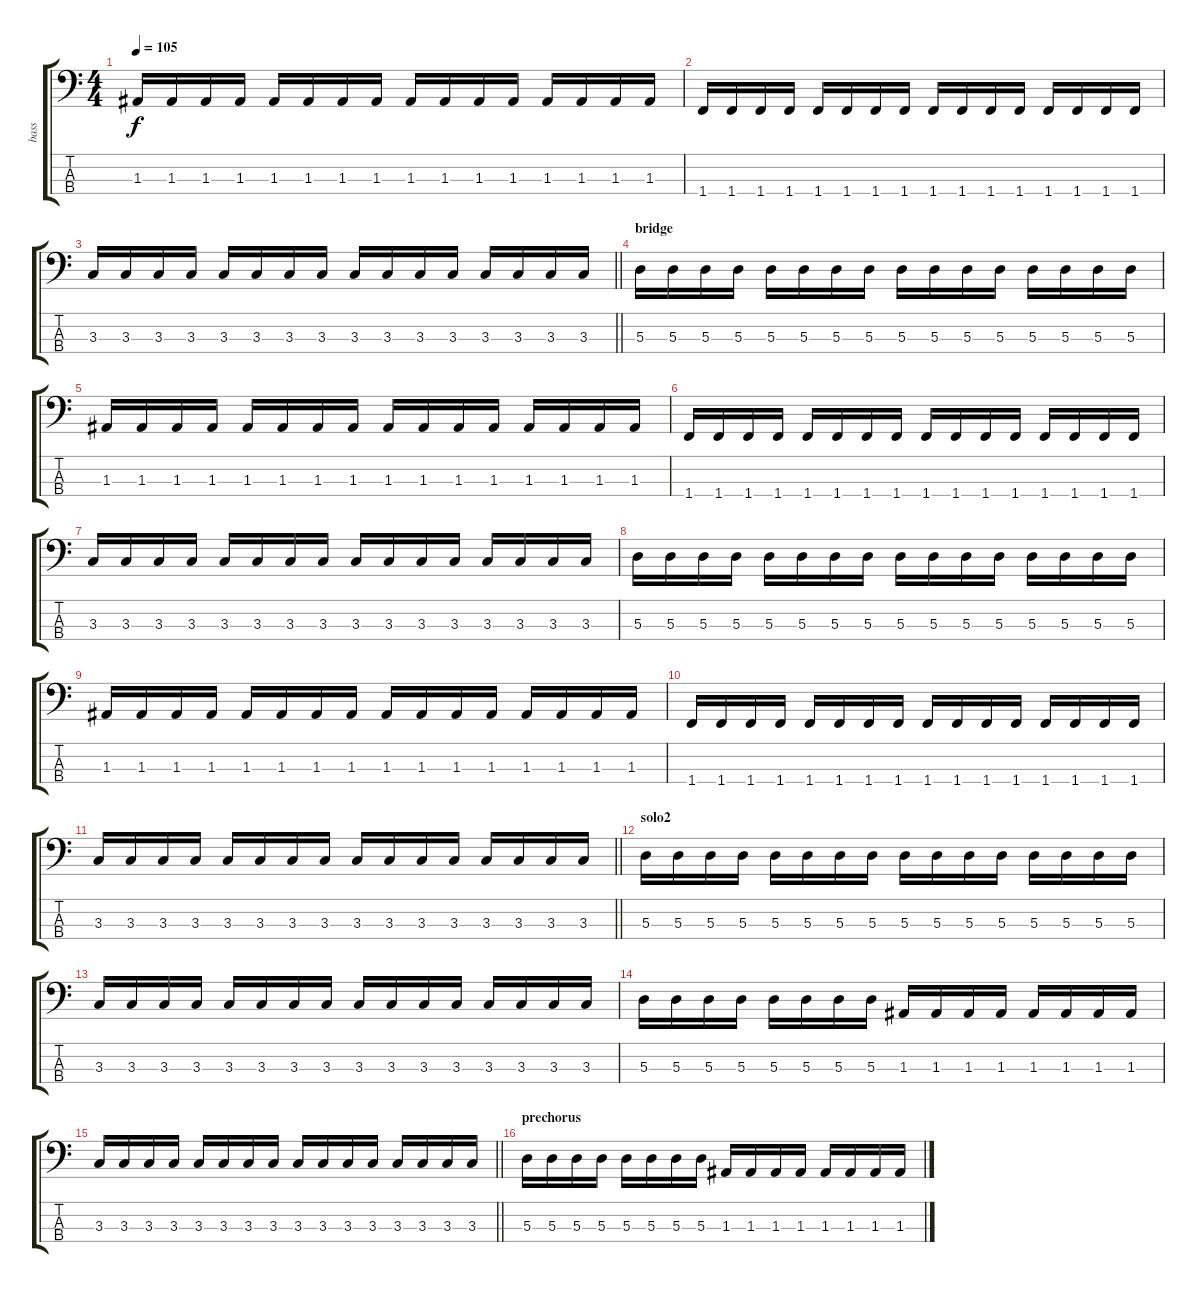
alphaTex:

\track ("bass" "bass") {instrument electricbasspick}
\staff {score tabs}
\tuning (G2 D2 A1 E1) {hide}
\ts (4 4)
\tempo 105
\clef f4
\ks c
1.3.16{dy f} 1.3.16 1.3.16 1.3.16 1.3.16 1.3.16 1.3.16 1.3.16 1.3.16 1.3.16 1.3.16 1.3.16 1.3.16 1.3.16 1.3.16 1.3.16 |
1.4.16 1.4.16 1.4.16 1.4.16 1.4.16 1.4.16 1.4.16 1.4.16 1.4.16 1.4.16 1.4.16 1.4.16 1.4.16 1.4.16 1.4.16 1.4.16 |
\barLineRight lightlight
3.3.16 3.3.16 3.3.16 3.3.16 3.3.16 3.3.16 3.3.16 3.3.16 3.3.16 3.3.16 3.3.16 3.3.16 3.3.16 3.3.16 3.3.16 3.3.16 |
\section ("" "bridge")
5.3.16 5.3.16 5.3.16 5.3.16 5.3.16 5.3.16 5.3.16 5.3.16 5.3.16 5.3.16 5.3.16 5.3.16 5.3.16 5.3.16 5.3.16 5.3.16 |
1.3.16 1.3.16 1.3.16 1.3.16 1.3.16 1.3.16 1.3.16 1.3.16 1.3.16 1.3.16 1.3.16 1.3.16 1.3.16 1.3.16 1.3.16 1.3.16 |
1.4.16 1.4.16 1.4.16 1.4.16 1.4.16 1.4.16 1.4.16 1.4.16 1.4.16 1.4.16 1.4.16 1.4.16 1.4.16 1.4.16 1.4.16 1.4.16 |
3.3.16 3.3.16 3.3.16 3.3.16 3.3.16 3.3.16 3.3.16 3.3.16 3.3.16 3.3.16 3.3.16 3.3.16 3.3.16 3.3.16 3.3.16 3.3.16 |
5.3.16 5.3.16 5.3.16 5.3.16 5.3.16 5.3.16 5.3.16 5.3.16 5.3.16 5.3.16 5.3.16 5.3.16 5.3.16 5.3.16 5.3.16 5.3.16 |
1.3.16 1.3.16 1.3.16 1.3.16 1.3.16 1.3.16 1.3.16 1.3.16 1.3.16 1.3.16 1.3.16 1.3.16 1.3.16 1.3.16 1.3.16 1.3.16 |
1.4.16 1.4.16 1.4.16 1.4.16 1.4.16 1.4.16 1.4.16 1.4.16 1.4.16 1.4.16 1.4.16 1.4.16 1.4.16 1.4.16 1.4.16 1.4.16 |
\barLineRight lightlight
3.3.16 3.3.16 3.3.16 3.3.16 3.3.16 3.3.16 3.3.16 3.3.16 3.3.16 3.3.16 3.3.16 3.3.16 3.3.16 3.3.16 3.3.16 3.3.16 |
\section ("" "solo2")
5.3.16 5.3.16 5.3.16 5.3.16 5.3.16 5.3.16 5.3.16 5.3.16 5.3.16 5.3.16 5.3.16 5.3.16 5.3.16 5.3.16 5.3.16 5.3.16 |
3.3.16 3.3.16 3.3.16 3.3.16 3.3.16 3.3.16 3.3.16 3.3.16 3.3.16 3.3.16 3.3.16 3.3.16 3.3.16 3.3.16 3.3.16 3.3.16 |
5.3.16 5.3.16 5.3.16 5.3.16 5.3.16 5.3.16 5.3.16 5.3.16 1.3.16 1.3.16 1.3.16 1.3.16 1.3.16 1.3.16 1.3.16 1.3.16 |
\barLineRight lightlight
3.3.16 3.3.16 3.3.16 3.3.16 3.3.16 3.3.16 3.3.16 3.3.16 3.3.16 3.3.16 3.3.16 3.3.16 3.3.16 3.3.16 3.3.16 3.3.16 |
\section ("" "prechorus")
5.3.16 5.3.16 5.3.16 5.3.16 5.3.16 5.3.16 5.3.16 5.3.16 1.3.16 1.3.16 1.3.16 1.3.16 1.3.16 1.3.16 1.3.16 1.3.16
